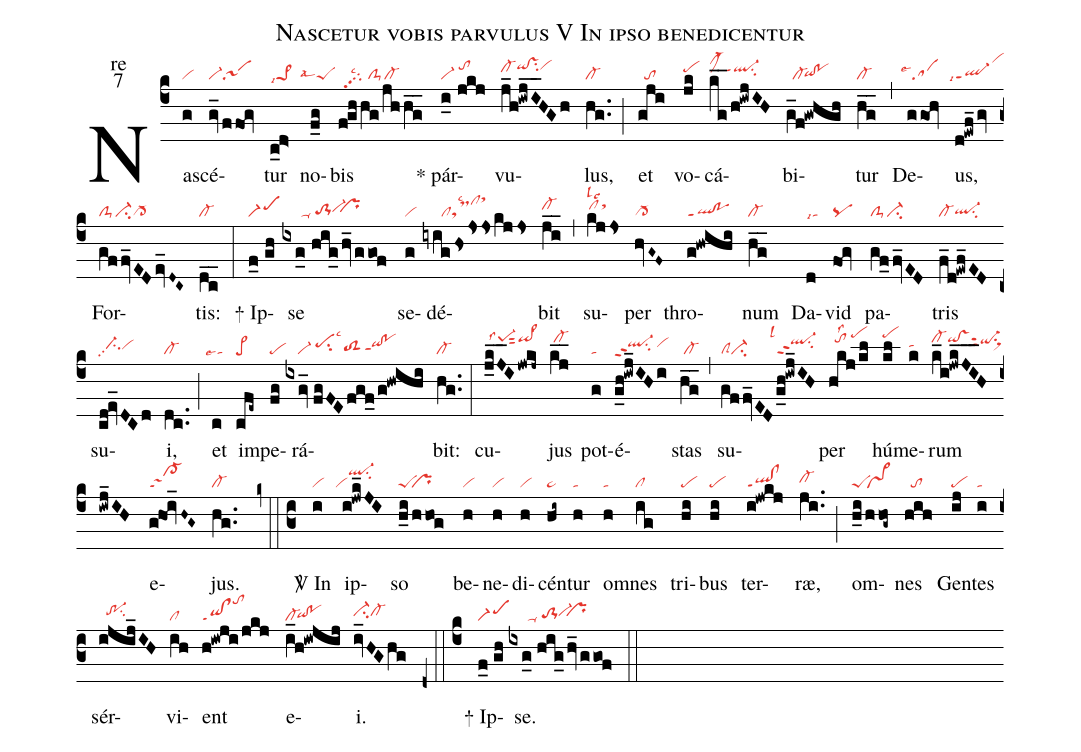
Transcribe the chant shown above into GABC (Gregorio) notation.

name:Nascetur vobis parvulus V In ipso benedicentur;
office-part:re;
mode:7;
nabc-lines:1;
%%
(c4) Na(g|vi)scé(gv_ffog|vi-sa1)tur(c_d>|pe>1lsi7) no(f_g|```peSlsal4)bis(f!ghhg/jhhg__|//tgpp2lsc2/clS-cl-) <sp>*</sp>~pár(i_0//jkj|vi-/tohj)vu(j_h!iwjI__HGh|cl-hiqihj!vshjsu2vihj)lus,(hg..|cl-) (;) et(gji|//to) vo(jk|pehi)cá(kg__/h!iwjIH|clM-hlql-hippt1su2)bi(g_f!gwhgh|//cl-`qihg!pohg)tur(hg__|cl-) (,) De(ggoh|``salse4)us,(d!ewf_/gv|``ql-ppt1lsi7vihm) For(gffv_EDev_D~C~|clS-ci-cl->)tis:(dc__|cl-) (:)

<sp>+</sp> Ip(f_0//gh|scM1)se(ixg_0//hig_/hv_ggof|//////ta-/to-1hgvi-hh``prhh) se(g|vi)dé(iyighsjsskjjs|//////cltsMlsc2clhksthm)bit(ji__|cl-hi) (,) su(kjjs|clhilslc2sthj)per(hvG~F~|cl->) thro(g!hwihi|ql!poppt1)num(hg__|cl-) Da(d|talsi7)vid(fog|pq) pa(gf_fv_ED|clS-ci-)tris(f_d!ewf_ED|cl-ql-hgsu2) su(cd!ev_DCd|//ci-hhpp2vihh)i,(dc..|cl-) (;) et(c|``talse4) im(cfe~|pe>)pe(fg|pe)rá(ixgv_//fgFEfgf_/g!hwihi|////vi-/pehisu2lsc3toS2hgqihi!pohippt1)bit:(hg..|cl-) (:) cu(j_kJ__I/jwkj~|/pe-1hksut2lss4qi>hk)jus(kj__|/cl-hk) pot(g|ta)é(g_h!iwj_IHi|ql-hippt2su2``vihi)stas(hg__|/cl-) (,) su(gffv_ED|clSci-|g_h!iwj_IH|``ql-hjppt2su2lsl1)per(hkj/kl|//tohklss2/pehm) hú(kl|pehm)me(k|tahi)rum(k_i!jwkJI___H/iwj_IH|cl-hkqihk!vshksut2qi-hjsu1sux1) e(g@hoi_H~G~|sa1!cl->)jus.(hg..|cl-) (k+::c3)

<sp>V/</sp> In(i|vi) ip(i!jwk_JI|``viql-hksu2)so(h_i/hhog|peS``pr) be(h|vi)ne(h|vi)di(h|vi)cén(hi~|ta>)tur(h|ta) om(h|ta)nes(ig|cl) tri(hi|pe)bus(hi|pe) ter(i!jwkj|ql!clppt1)ræ,(ji..|cl-hh) (;) om(h_i/hhog~|peS`vs>)nes(hih|//to) Gen(ij|pe)tes(i|ta) sér(ijij_IH|//tr-1hhsu2)vi(ih|cl)ent(h!iwji/jkj|qi!clppt1tohm) e(i_h!iwjij|cl-`qihg!pohg)i.(iv_HGhg|ci-hhcl-hh) (d+::c4)
<sp>+</sp> Ip(f_0//gh|scM1)se.(ixg_0//hig_/hv_ggof|//////ta-/to-1hgvi-hh``prhh) (::)
